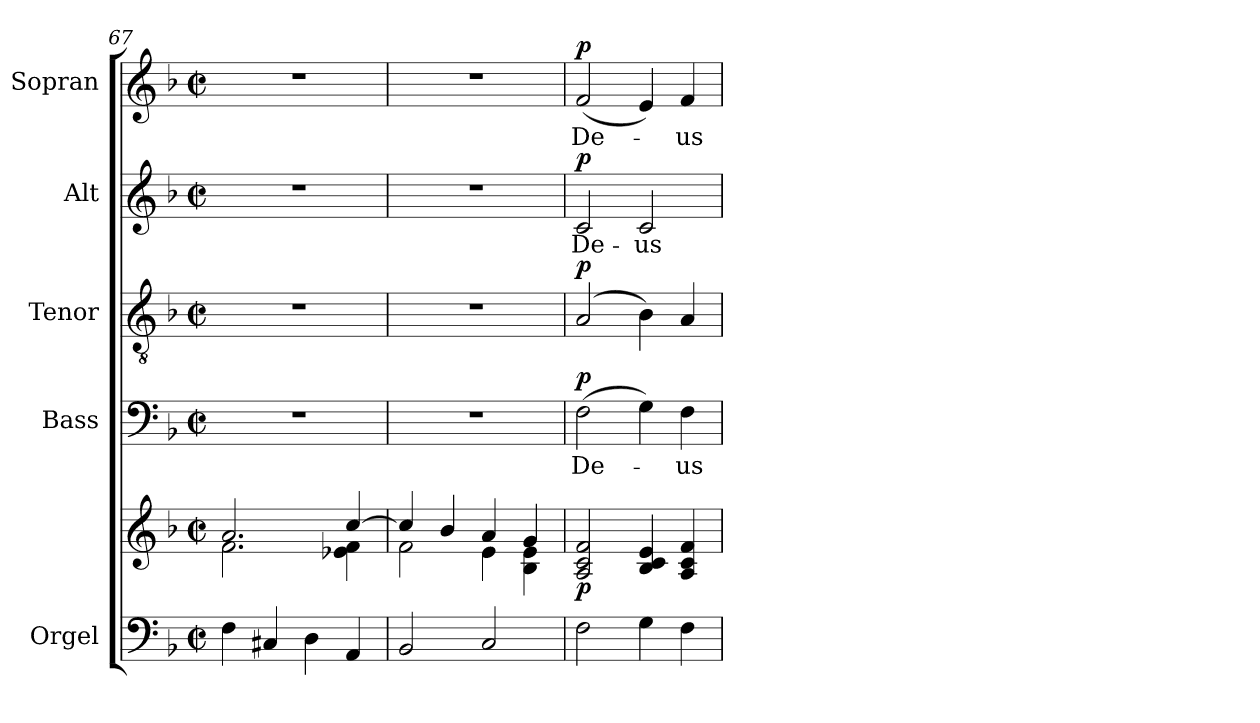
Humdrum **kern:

**kern	**kern	**dynam	**kern	**text	**dynam	**kern	**dynam	**kern	**text	**dynam	**kern	**text	**dynam
*part5	*part5	*part5	*part4	*part4	*part4	*part3	*part3	*part2	*part2	*part2	*part1	*part1	*part1
*staff6	*staff5	*staff5/6	*staff4	*staff4	*staff4	*staff3	*staff3	*staff2	*staff2	*staff2	*staff1	*staff1	*staff1
*I"Orgel	*	*	*I"Bass	*	*	*I"Tenor	*	*I"Alt	*	*	*I"Sopran	*	*
*I'Org.	*	*	*I'B.	*	*	*I'T.	*	*I'A.	*	*	*I'S.	*	*
*clefF4	*clefG2	*	*clefF4	*	*	*clefGv2	*	*clefG2	*	*	*clefG2	*	*
*k[b-]	*k[b-]	*	*k[b-]	*	*	*k[b-]	*	*k[b-]	*	*	*k[b-]	*	*
*F:	*F:	*	*F:	*	*	*F:	*	*F:	*	*	*F:	*	*
*M2/2	*M2/2	*	*M2/2	*	*	*M2/2	*	*M2/2	*	*	*M2/2	*	*
*met(c|)	*met(c|)	*	*met(c|)	*	*	*met(c|)	*	*met(c|)	*	*	*met(c|)	*	*
=67	=67	=67	=67	=67	=67	=67	=67	=67	=67	=67	=67	=67	=67
*	*^	*	*	*	*	*	*	*	*	*	*	*	*
4F\	2.a/	2.f\	.	1r	.	.	1r	.	1r	.	.	1r	.	.
4C#X/	.	.	.	.	.	.	.	.	.	.	.	.	.	.
4D\	.	.	.	.	.	.	.	.	.	.	.	.	.	.
4AA/	[>4cc/	4e-X\ 4f\	.	.	.	.	.	.	.	.	.	.	.	.
=68	=68	=68	=68	=68	=68	=68	=68	=68	=68	=68	=68	=68	=68	=68
2BB-/	4cc/]	2f\	.	1r	.	.	1r	.	1r	.	.	1r	.	.
.	4b-/	.	.	.	.	.	.	.	.	.	.	.	.	.
2C/	4a/	4e\	.	.	.	.	.	.	.	.	.	.	.	.
.	4g/	4B-\ 4e\	.	.	.	.	.	.	.	.	.	.	.	.
!!LO:PB:g=z
=69	=69	=69	=69	=69	=69	=69	=69	=69	=69	=69	=69	=69	=69	=69
!	!	!	!LO:DY:b	!	!LO:LY:b	!LO:DY:a	!	!LO:DY:a	!	!LO:LY:b	!LO:DY:a	!	!LO:LY:b	!LO:DY:a
*	*v	*v	*	*	*	*	*	*	*	*	*	*	*	*
2F\	2A/ 2c/ 2f/	p	(>2F\	De-	p	(2A/	p	2c/	De-	p	(<2f/	De-	p
!	!	!	!	!	!	!	!	!	!LO:LY:b	!	!	!	!
4G\	4B-/ 4c/ 4e/	.	4G\)	.	.	4B-\)	.	2c/	-us	.	4e/)	.	.
!	!	!	!	!LO:LY:b	!	!	!	!	!	!	!	!LO:LY:b	!
4F\	4A/ 4c/ 4f/	.	4F\	-us	.	4A/	.	.	.	.	4f/	-us	.
=	=	=	=	=	=	=	=	=	=	=	=	=	=
*-	*-	*-	*-	*-	*-	*-	*-	*-	*-	*-	*-	*-	*-
